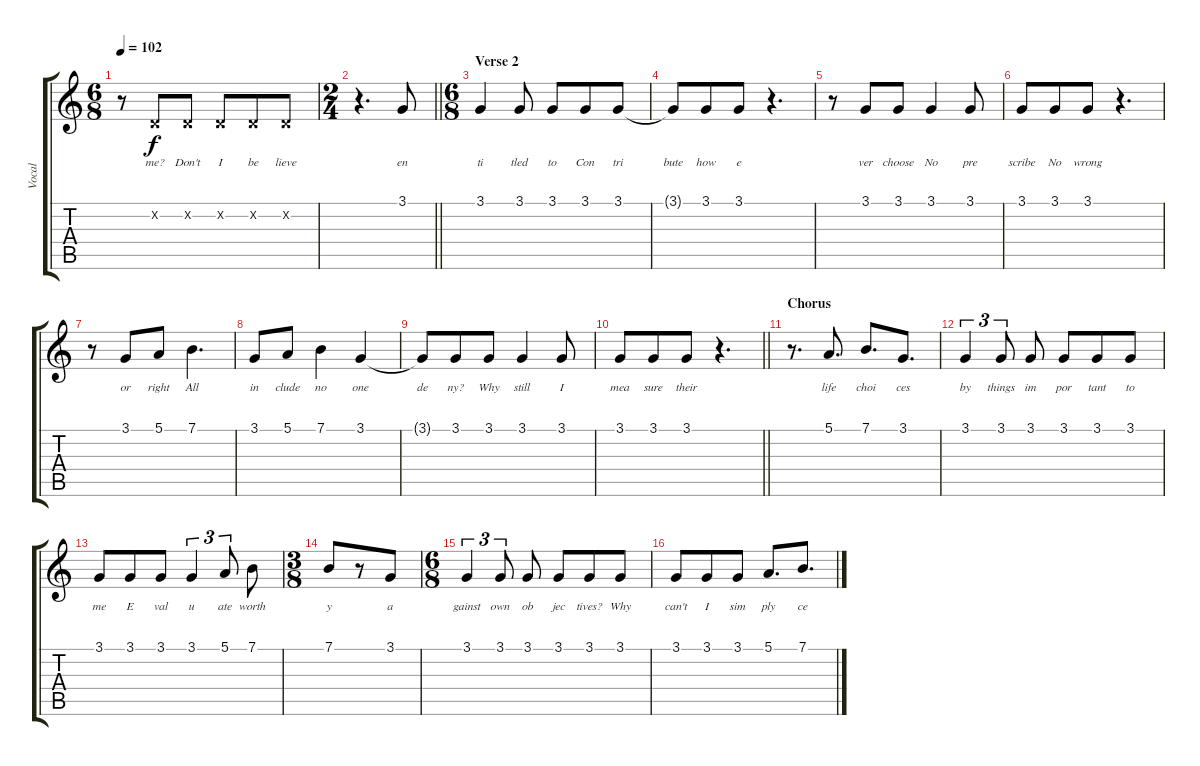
\track ("Vocal" "Vocal") {instrument acousticgrandpiano}
\staff {score tabs}
\tuning (E4 B3 G3 D3 A2 E2) {hide}
\ts (6 8)
\tempo 102
\clef g2
\ks c
r.8{dy f} 3.2{x}.8{lyrics (0 "me?") lyrics (1 "") lyrics (2 "") lyrics (3 "") lyrics (4 "")} 3.2{x}.8{lyrics (0 "Don't") lyrics (1 "") lyrics (2 "") lyrics (3 "") lyrics (4 "")} 3.2{x}.8{lyrics (0 "I") lyrics (1 "") lyrics (2 "") lyrics (3 "") lyrics (4 "")} 3.2{x}.8{lyrics (0 "be") lyrics (1 "") lyrics (2 "") lyrics (3 "") lyrics (4 "")} 3.2{x}.8{lyrics (0 "lieve") lyrics (1 "") lyrics (2 "") lyrics (3 "") lyrics (4 "")} |
\ts (2 4)
\barLineRight lightlight
r.4{d} 3.1.8{lyrics (0 "en") lyrics (1 "") lyrics (2 "") lyrics (3 "") lyrics (4 "")} |
\ts (6 8)
\section ("" "Verse 2")
3.1.4{lyrics (0 "ti") lyrics (1 "") lyrics (2 "") lyrics (3 "") lyrics (4 "")} 3.1.8{lyrics (0 "tled") lyrics (1 "") lyrics (2 "") lyrics (3 "") lyrics (4 "")} 3.1.8{lyrics (0 "to") lyrics (1 "") lyrics (2 "") lyrics (3 "") lyrics (4 "")} 3.1.8{lyrics (0 "Con") lyrics (1 "") lyrics (2 "") lyrics (3 "") lyrics (4 "")} 3.1.8{lyrics (0 "tri") lyrics (1 "") lyrics (2 "") lyrics (3 "") lyrics (4 "")} |
3.1{t}.8{lyrics (0 "bute") lyrics (1 "") lyrics (2 "") lyrics (3 "") lyrics (4 "")} 3.1.8{lyrics (0 "how") lyrics (1 "") lyrics (2 "") lyrics (3 "") lyrics (4 "")} 3.1.8{lyrics (0 "e") lyrics (1 "") lyrics (2 "") lyrics (3 "") lyrics (4 "")} r.4{d} |
r.8 3.1.8{lyrics (0 "ver") lyrics (1 "") lyrics (2 "") lyrics (3 "") lyrics (4 "")} 3.1.8{lyrics (0 "choose") lyrics (1 "") lyrics (2 "") lyrics (3 "") lyrics (4 "")} 3.1.4{lyrics (0 "No") lyrics (1 "") lyrics (2 "") lyrics (3 "") lyrics (4 "")} 3.1.8{lyrics (0 "pre") lyrics (1 "") lyrics (2 "") lyrics (3 "") lyrics (4 "")} |
3.1.8{lyrics (0 "scribe") lyrics (1 "") lyrics (2 "") lyrics (3 "") lyrics (4 "")} 3.1.8{lyrics (0 "No") lyrics (1 "") lyrics (2 "") lyrics (3 "") lyrics (4 "")} 3.1.8{lyrics (0 "wrong") lyrics (1 "") lyrics (2 "") lyrics (3 "") lyrics (4 "")} r.4{d} |
r.8 3.1.8{lyrics (0 "or") lyrics (1 "") lyrics (2 "") lyrics (3 "") lyrics (4 "")} 5.1.8{lyrics (0 "right") lyrics (1 "") lyrics (2 "") lyrics (3 "") lyrics (4 "")} 7.1.4{d lyrics (0 "All") lyrics (1 "") lyrics (2 "") lyrics (3 "") lyrics (4 "")} |
3.1.8{lyrics (0 "in") lyrics (1 "") lyrics (2 "") lyrics (3 "") lyrics (4 "")} 5.1.8{lyrics (0 "clude") lyrics (1 "") lyrics (2 "") lyrics (3 "") lyrics (4 "")} 7.1.4{lyrics (0 "no") lyrics (1 "") lyrics (2 "") lyrics (3 "") lyrics (4 "")} 3.1.4{lyrics (0 "one") lyrics (1 "") lyrics (2 "") lyrics (3 "") lyrics (4 "")} |
3.1{t}.8{lyrics (0 "de") lyrics (1 "") lyrics (2 "") lyrics (3 "") lyrics (4 "")} 3.1.8{lyrics (0 "ny?") lyrics (1 "") lyrics (2 "") lyrics (3 "") lyrics (4 "")} 3.1.8{lyrics (0 "Why") lyrics (1 "") lyrics (2 "") lyrics (3 "") lyrics (4 "")} 3.1.4{lyrics (0 "still") lyrics (1 "") lyrics (2 "") lyrics (3 "") lyrics (4 "")} 3.1.8{lyrics (0 "I") lyrics (1 "") lyrics (2 "") lyrics (3 "") lyrics (4 "")} |
\barLineRight lightlight
3.1.8{lyrics (0 "mea") lyrics (1 "") lyrics (2 "") lyrics (3 "") lyrics (4 "")} 3.1.8{lyrics (0 "sure") lyrics (1 "") lyrics (2 "") lyrics (3 "") lyrics (4 "")} 3.1.8{lyrics (0 "their") lyrics (1 "") lyrics (2 "") lyrics (3 "") lyrics (4 "")} r.4{d} |
\section ("" "Chorus")
r.8{d} 5.1.8{d lyrics (0 "life") lyrics (1 "") lyrics (2 "") lyrics (3 "") lyrics (4 "")} 7.1.8{d lyrics (0 "choi") lyrics (1 "") lyrics (2 "") lyrics (3 "") lyrics (4 "")} 3.1.8{d lyrics (0 "ces") lyrics (1 "") lyrics (2 "") lyrics (3 "") lyrics (4 "")} |
3.1.4{tu (3 2) lyrics (0 "by") lyrics (1 "") lyrics (2 "") lyrics (3 "") lyrics (4 "")} 3.1.8{tu (3 2) lyrics (0 "things") lyrics (1 "") lyrics (2 "") lyrics (3 "") lyrics (4 "")} 3.1.8{lyrics (0 "im") lyrics (1 "") lyrics (2 "") lyrics (3 "") lyrics (4 "")} 3.1.8{lyrics (0 "por") lyrics (1 "") lyrics (2 "") lyrics (3 "") lyrics (4 "")} 3.1.8{lyrics (0 "tant") lyrics (1 "") lyrics (2 "") lyrics (3 "") lyrics (4 "")} 3.1.8{lyrics (0 "to") lyrics (1 "") lyrics (2 "") lyrics (3 "") lyrics (4 "")} |
3.1.8{lyrics (0 "me") lyrics (1 "") lyrics (2 "") lyrics (3 "") lyrics (4 "")} 3.1.8{lyrics (0 "E") lyrics (1 "") lyrics (2 "") lyrics (3 "") lyrics (4 "")} 3.1.8{lyrics (0 "val") lyrics (1 "") lyrics (2 "") lyrics (3 "") lyrics (4 "")} 3.1.4{tu (3 2) lyrics (0 "u") lyrics (1 "") lyrics (2 "") lyrics (3 "") lyrics (4 "")} 5.1.8{tu (3 2) lyrics (0 "ate") lyrics (1 "") lyrics (2 "") lyrics (3 "") lyrics (4 "")} 7.1.8{lyrics (0 "worth") lyrics (1 "") lyrics (2 "") lyrics (3 "") lyrics (4 "")} |
\ts (3 8)
7.1.8{lyrics (0 "y") lyrics (1 "") lyrics (2 "") lyrics (3 "") lyrics (4 "")} r.8 3.1.8{lyrics (0 "a") lyrics (1 "") lyrics (2 "") lyrics (3 "") lyrics (4 "")} |
\ts (6 8)
3.1.4{tu (3 2) lyrics (0 "gainst") lyrics (1 "") lyrics (2 "") lyrics (3 "") lyrics (4 "")} 3.1.8{tu (3 2) lyrics (0 "own") lyrics (1 "") lyrics (2 "") lyrics (3 "") lyrics (4 "")} 3.1.8{lyrics (0 "ob") lyrics (1 "") lyrics (2 "") lyrics (3 "") lyrics (4 "")} 3.1.8{lyrics (0 "jec") lyrics (1 "") lyrics (2 "") lyrics (3 "") lyrics (4 "")} 3.1.8{lyrics (0 "tives?") lyrics (1 "") lyrics (2 "") lyrics (3 "") lyrics (4 "")} 3.1.8{lyrics (0 "Why") lyrics (1 "") lyrics (2 "") lyrics (3 "") lyrics (4 "")} |
3.1.8{lyrics (0 "can't") lyrics (1 "") lyrics (2 "") lyrics (3 "") lyrics (4 "")} 3.1.8{lyrics (0 "I") lyrics (1 "") lyrics (2 "") lyrics (3 "") lyrics (4 "")} 3.1.8{lyrics (0 "sim") lyrics (1 "") lyrics (2 "") lyrics (3 "") lyrics (4 "")} 5.1.8{d lyrics (0 "ply") lyrics (1 "") lyrics (2 "") lyrics (3 "") lyrics (4 "")} 7.1.8{d lyrics (0 "ce") lyrics (1 "") lyrics (2 "") lyrics (3 "") lyrics (4 "")}
